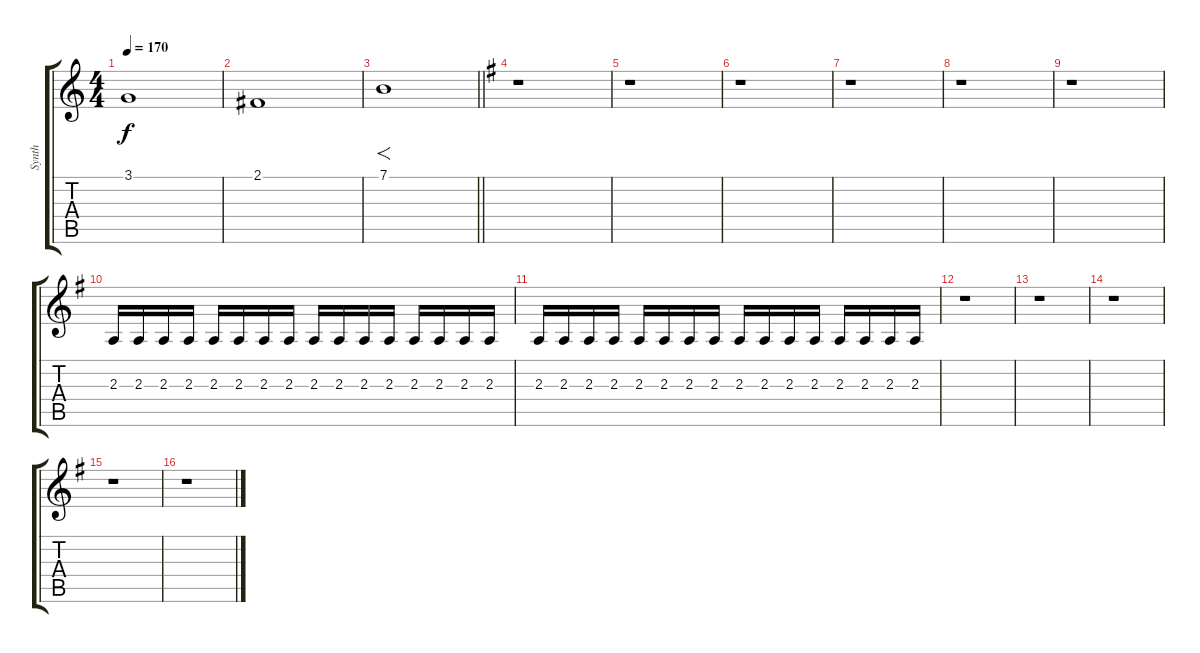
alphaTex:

\track ("Synth" "Synth") {instrument synthstrings2}
\staff {score tabs}
\tuning (E4 B3 G3 D3 A2 E2) {hide}
\ts (4 4)
\tempo 170
\clef g2
\ks c
3.1.1{dy f} |
2.1.1 |
\barLineRight lightlight
7.1.1{f} |
\ks g
r.1 |
r.1 |
r.1 |
r.1 |
r.1 |
r.1 |
2.3.16 2.3.16 2.3.16 2.3.16 2.3.16 2.3.16 2.3.16 2.3.16 2.3.16 2.3.16 2.3.16 2.3.16 2.3.16 2.3.16 2.3.16 2.3.16 |
2.3.16 2.3.16 2.3.16 2.3.16 2.3.16 2.3.16 2.3.16 2.3.16 2.3.16 2.3.16 2.3.16 2.3.16 2.3.16 2.3.16 2.3.16 2.3.16 |
r.1 |
r.1 |
r.1 |
r.1 |
r.1
